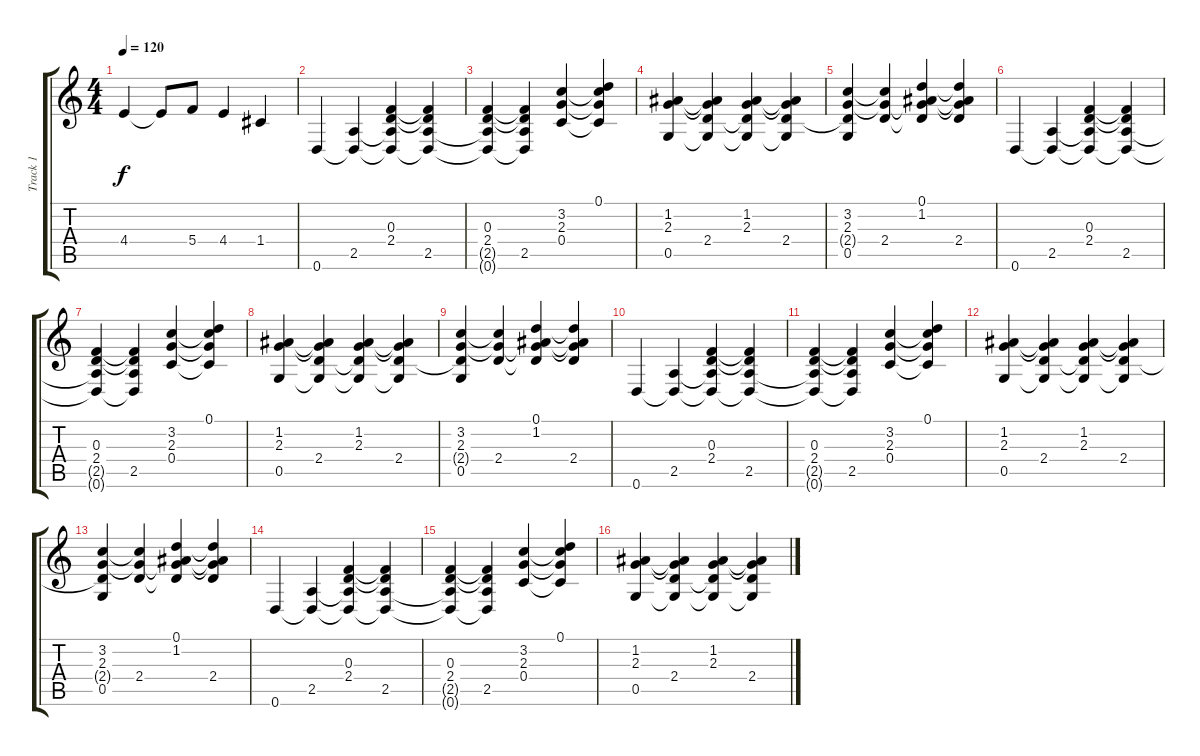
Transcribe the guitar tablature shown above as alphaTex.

\track ("Track 1" "Track 1") {instrument acousticguitarnylon}
\staff {score tabs}
\tuning (D4 A3 F3 C3 G2 D2) {hide}
\ts (4 4)
\tempo 120
\clef g2
\ks c
4.4.4{dy f} 4.4{t}.8 5.4.8 4.4.4 1.4.4 |
0.6.4 (2.5 0.6{t}).4 (0.3 2.4 2.5{t} 0.6{t}).4 (0.3{t} 2.4{t} 2.5 0.6{t}).4 |
(0.3 2.4 2.5{t} 0.6{t}).4 (0.3{t} 2.4{t} 2.5 0.6{t}).4 (3.2 2.3 0.4).4 (0.1 3.2{t} 2.3{t} 0.4{t}).4 |
(1.2 2.3 0.5).4 (1.2{t} 2.3{t} 2.4 0.5{t}).4 (1.2 2.3 2.4{t} 0.5{t}).4 (1.2{t} 2.3{t} 2.4 0.5{t}).4 |
(3.2 2.3 2.4{t} 0.5).4 (3.2{t} 2.3{t} 2.4).4 (0.1 1.2 2.3{t} 2.4{t}).4 (0.1{t} 1.2{t} 2.3{t} 2.4).4 |
0.6.4 (2.5 0.6{t}).4 (0.3 2.4 2.5{t} 0.6{t}).4 (0.3{t} 2.4{t} 2.5 0.6{t}).4 |
(0.3 2.4 2.5{t} 0.6{t}).4 (0.3{t} 2.4{t} 2.5 0.6{t}).4 (3.2 2.3 0.4).4 (0.1 3.2{t} 2.3{t} 0.4{t}).4 |
(1.2 2.3 0.5).4 (1.2{t} 2.3{t} 2.4 0.5{t}).4 (1.2 2.3 2.4{t} 0.5{t}).4 (1.2{t} 2.3{t} 2.4 0.5{t}).4 |
(3.2 2.3 2.4{t} 0.5).4 (3.2{t} 2.3{t} 2.4).4 (0.1 1.2 2.3{t} 2.4{t}).4 (0.1{t} 1.2{t} 2.3{t} 2.4).4 |
0.6.4 (2.5 0.6{t}).4 (0.3 2.4 2.5{t} 0.6{t}).4 (0.3{t} 2.4{t} 2.5 0.6{t}).4 |
(0.3 2.4 2.5{t} 0.6{t}).4 (0.3{t} 2.4{t} 2.5 0.6{t}).4 (3.2 2.3 0.4).4 (0.1 3.2{t} 2.3{t} 0.4{t}).4 |
(1.2 2.3 0.5).4 (1.2{t} 2.3{t} 2.4 0.5{t}).4 (1.2 2.3 2.4{t} 0.5{t}).4 (1.2{t} 2.3{t} 2.4 0.5{t}).4 |
(3.2 2.3 2.4{t} 0.5).4 (3.2{t} 2.3{t} 2.4).4 (0.1 1.2 2.3{t} 2.4{t}).4 (0.1{t} 1.2{t} 2.3{t} 2.4).4 |
0.6.4 (2.5 0.6{t}).4 (0.3 2.4 2.5{t} 0.6{t}).4 (0.3{t} 2.4{t} 2.5 0.6{t}).4 |
(0.3 2.4 2.5{t} 0.6{t}).4 (0.3{t} 2.4{t} 2.5 0.6{t}).4 (3.2 2.3 0.4).4 (0.1 3.2{t} 2.3{t} 0.4{t}).4 |
(1.2 2.3 0.5).4 (1.2{t} 2.3{t} 2.4 0.5{t}).4 (1.2 2.3 2.4{t} 0.5{t}).4 (1.2{t} 2.3{t} 2.4 0.5{t}).4
